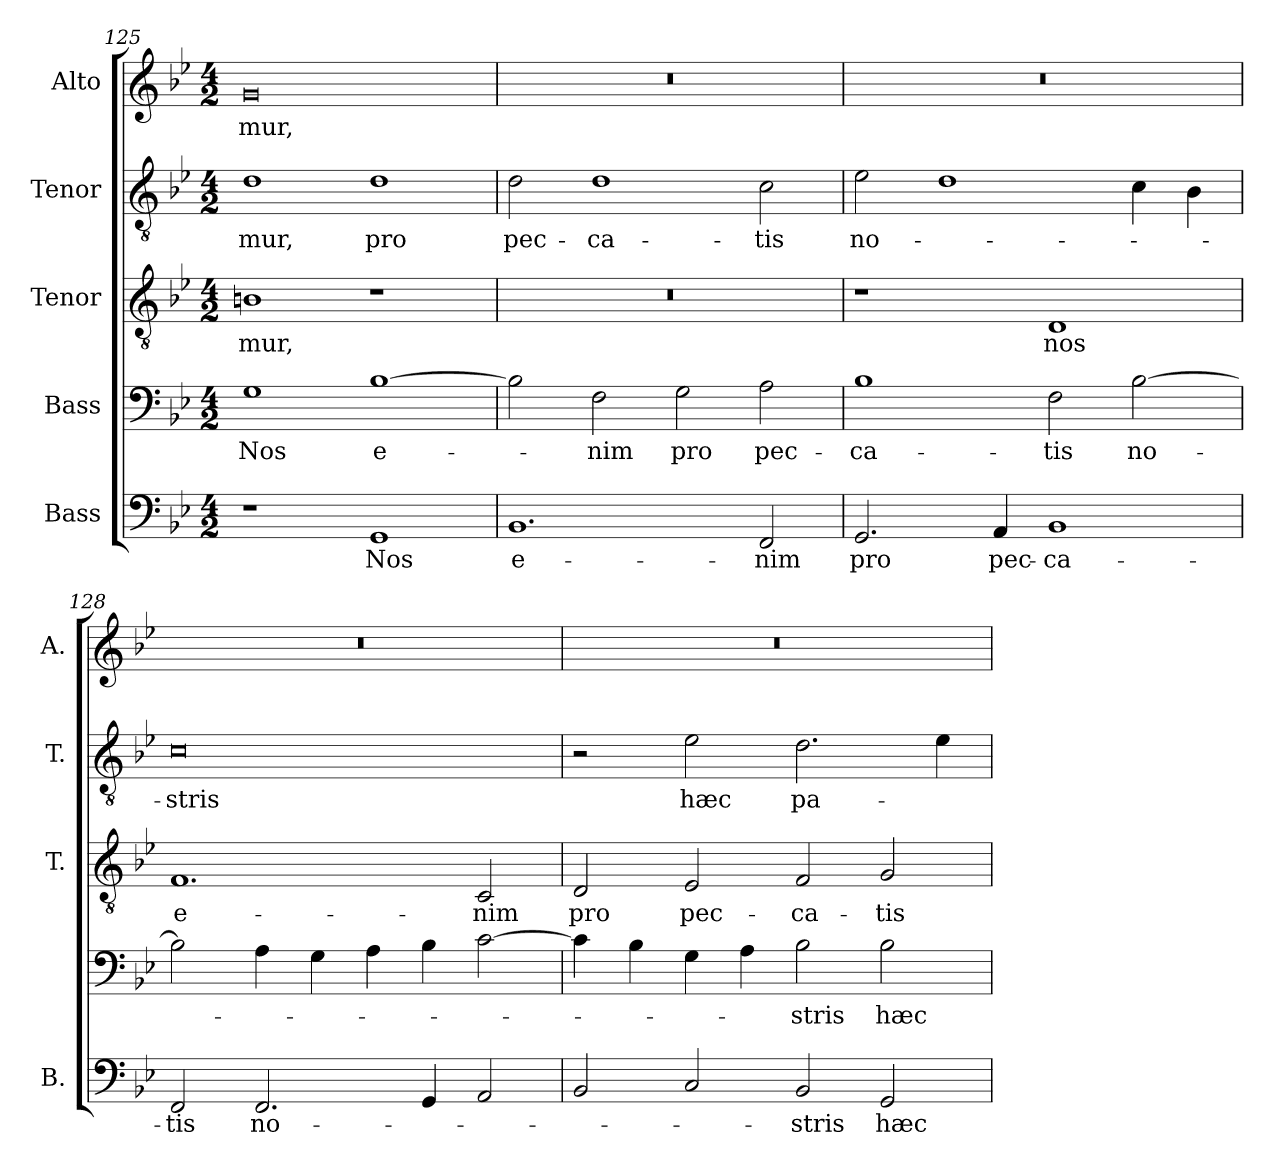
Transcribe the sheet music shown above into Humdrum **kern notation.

**kern	**text	**kern	**text	**kern	**text	**kern	**text	**kern	**text
*part5	*part5	*part4	*part4	*part3	*part3	*part2	*part2	*part1	*part1
*staff5	*staff5	*staff4	*staff4	*staff3	*staff3	*staff2	*staff2	*staff1	*staff1
*I"Bass	*	*I"Bass	*	*I"Tenor	*	*I"Tenor	*	*I"Alto	*
*I'B.	*	*	*	*I'T.	*	*I'T.	*	*I'A.	*
*clefF4	*	*clefF4	*	*clefGv2	*	*clefGv2	*	*clefG2	*
*	*	*	*	*ITrd7c12	*	*ITrd7c12	*	*	*
*k[b-e-]	*	*k[b-e-]	*	*k[b-e-]	*	*k[b-e-]	*	*k[b-e-]	*
*B-:	*	*B-:	*	*B-:	*	*B-:	*	*B-:	*
*M4/2	*	*M4/2	*	*M4/2	*	*M4/2	*	*M4/2	*
=125	=125	=125	=125	=125	=125	=125	=125	=125	=125
!	!	!	!LO:LY:b:color=#000000	!	!	!	!	!	!
!	!	!	!	!	!LO:LY:b:color=#000000	!	!	!	!
!	!	!	!	!	!	!	!LO:LY:b:color=#000000	!	!
!	!	!	!	!	!	!	!	!	!LO:LY:b:color=#000000
1r	.	1Gi	Nos	1BBni	-mur,	1Di	-mur,	0gi	-mur,
!	!LO:LY:b:color=#000000	!	!	!	!	!	!	!	!
!	!	!	!LO:LY:b:color=#000000	!	!	!	!	!	!
!	!	!	!	!	!	!	!LO:LY:b:color=#000000	!	!
1GGi	Nos	[1B-i	e-	1r	.	1Di	pro	.	.
=126	=126	=126	=126	=126	=126	=126	=126	=126	=126
!	!LO:LY:b:color=#000000	!	!	!LO:N:vis=1	!	!	!	!	!
!	!	!	!	!	!	!	!LO:LY:b:color=#000000	!LO:N:vis=1	!
1.BB-i	e-	2B-i\]	.	0r	.	2Di\	pec-	0r	.
!	!	!	!LO:LY:b:color=#000000	!	!	!	!	!	!
!	!	!	!	!	!	!	!LO:LY:b:color=#000000	!	!
.	.	2Fi\	-nim	.	.	1Di	-ca-	.	.
!	!	!	!LO:LY:b:color=#000000	!	!	!	!	!	!
.	.	2Gi\	pro	.	.	.	.	.	.
!	!LO:LY:b:color=#000000	!	!	!	!	!	!	!	!
!	!	!	!LO:LY:b:color=#000000	!	!	!	!	!	!
!	!	!	!	!	!	!	!LO:LY:b:color=#000000	!	!
2FFi/	-nim	2Ai\	pec-	.	.	2Ci\	-tis	.	.
=127	=127	=127	=127	=127	=127	=127	=127	=127	=127
!	!LO:LY:b:color=#000000	!	!	!	!	!	!	!	!
!	!	!	!LO:LY:b:color=#000000	!	!	!	!	!	!
!	!	!	!	!	!	!	!LO:LY:b:color=#000000	!LO:N:vis=1	!
2.GGi/	pro	1B-i	-ca-	1r	.	2E-i\	no-	0r	.
.	.	.	.	.	.	1Di	.	.	.
!	!LO:LY:b:color=#000000	!	!	!	!	!	!	!	!
4AAi/	pec-	.	.	.	.	.	.	.	.
!	!LO:LY:b:color=#000000	!	!	!	!	!	!	!	!
!	!	!	!LO:LY:b:color=#000000	!	!	!	!	!	!
!	!	!	!	!	!LO:LY:b:color=#000000	!	!	!	!
1BB-i	-ca-	2Fi\	-tis	1DDi	nos	.	.	.	.
!	!	!	!LO:LY:b:color=#000000	!	!	!	!	!	!
.	.	[2B-i\	no-	.	.	4Ci\	.	.	.
.	.	.	.	.	.	4BB-i\	.	.	.
!!LO:LB:g=z
=128	=128	=128	=128	=128	=128	=128	=128	=128	=128
!	!LO:LY:b:color=#000000	!	!	!	!	!	!	!	!
!	!	!	!	!	!LO:LY:b:color=#000000	!	!	!	!
!	!	!	!	!	!	!	!LO:LY:b:color=#000000	!LO:N:vis=1	!
2FFi/	-tis	2B-i\]	.	1.FFi	e-	0Ci	-stris	0r	.
!	!LO:LY:b:color=#000000	!	!	!	!	!	!	!	!
2.FFi/	no-	4Ai\	.	.	.	.	.	.	.
.	.	4Gi\	.	.	.	.	.	.	.
.	.	4Ai\	.	.	.	.	.	.	.
4GGi/	.	4B-i\	.	.	.	.	.	.	.
!	!	!	!	!	!LO:LY:b:color=#000000	!	!	!	!
2AAi/	.	[2ci\	.	2CCi/	-nim	.	.	.	.
=129	=129	=129	=129	=129	=129	=129	=129	=129	=129
!	!	!	!	!	!LO:LY:b:color=#000000	!	!	!LO:N:vis=1	!
2BB-i/	.	4ci\]	.	2DDi/	pro	2r	.	0r	.
.	.	4B-i\	.	.	.	.	.	.	.
!	!	!	!	!	!LO:LY:b:color=#000000	!	!	!	!
!	!	!	!	!	!	!	!LO:LY:b:color=#000000	!	!
2Ci/	.	4Gi\	.	2EE-i/	pec-	2E-i\	hæc	.	.
.	.	4Ai\	.	.	.	.	.	.	.
!	!LO:LY:b:color=#000000	!	!	!	!	!	!	!	!
!	!	!	!LO:LY:b:color=#000000	!	!	!	!	!	!
!	!	!	!	!	!LO:LY:b:color=#000000	!	!	!	!
!	!	!	!	!	!	!	!LO:LY:b:color=#000000	!	!
2BB-i/	-stris	2B-i\	-stris	2FFi/	-ca-	2.Di\	pa-	.	.
!	!LO:LY:b:color=#000000	!	!	!	!	!	!	!	!
!	!	!	!LO:LY:b:color=#000000	!	!	!	!	!	!
!	!	!	!	!	!LO:LY:b:color=#000000	!	!	!	!
2GGi/	hæc	2B-i\	hæc	2GGi/	-tis	.	.	.	.
.	.	.	.	.	.	4E-i\	.	.	.
=	=	=	=	=	=	=	=	=	=
*-	*-	*-	*-	*-	*-	*-	*-	*-	*-
